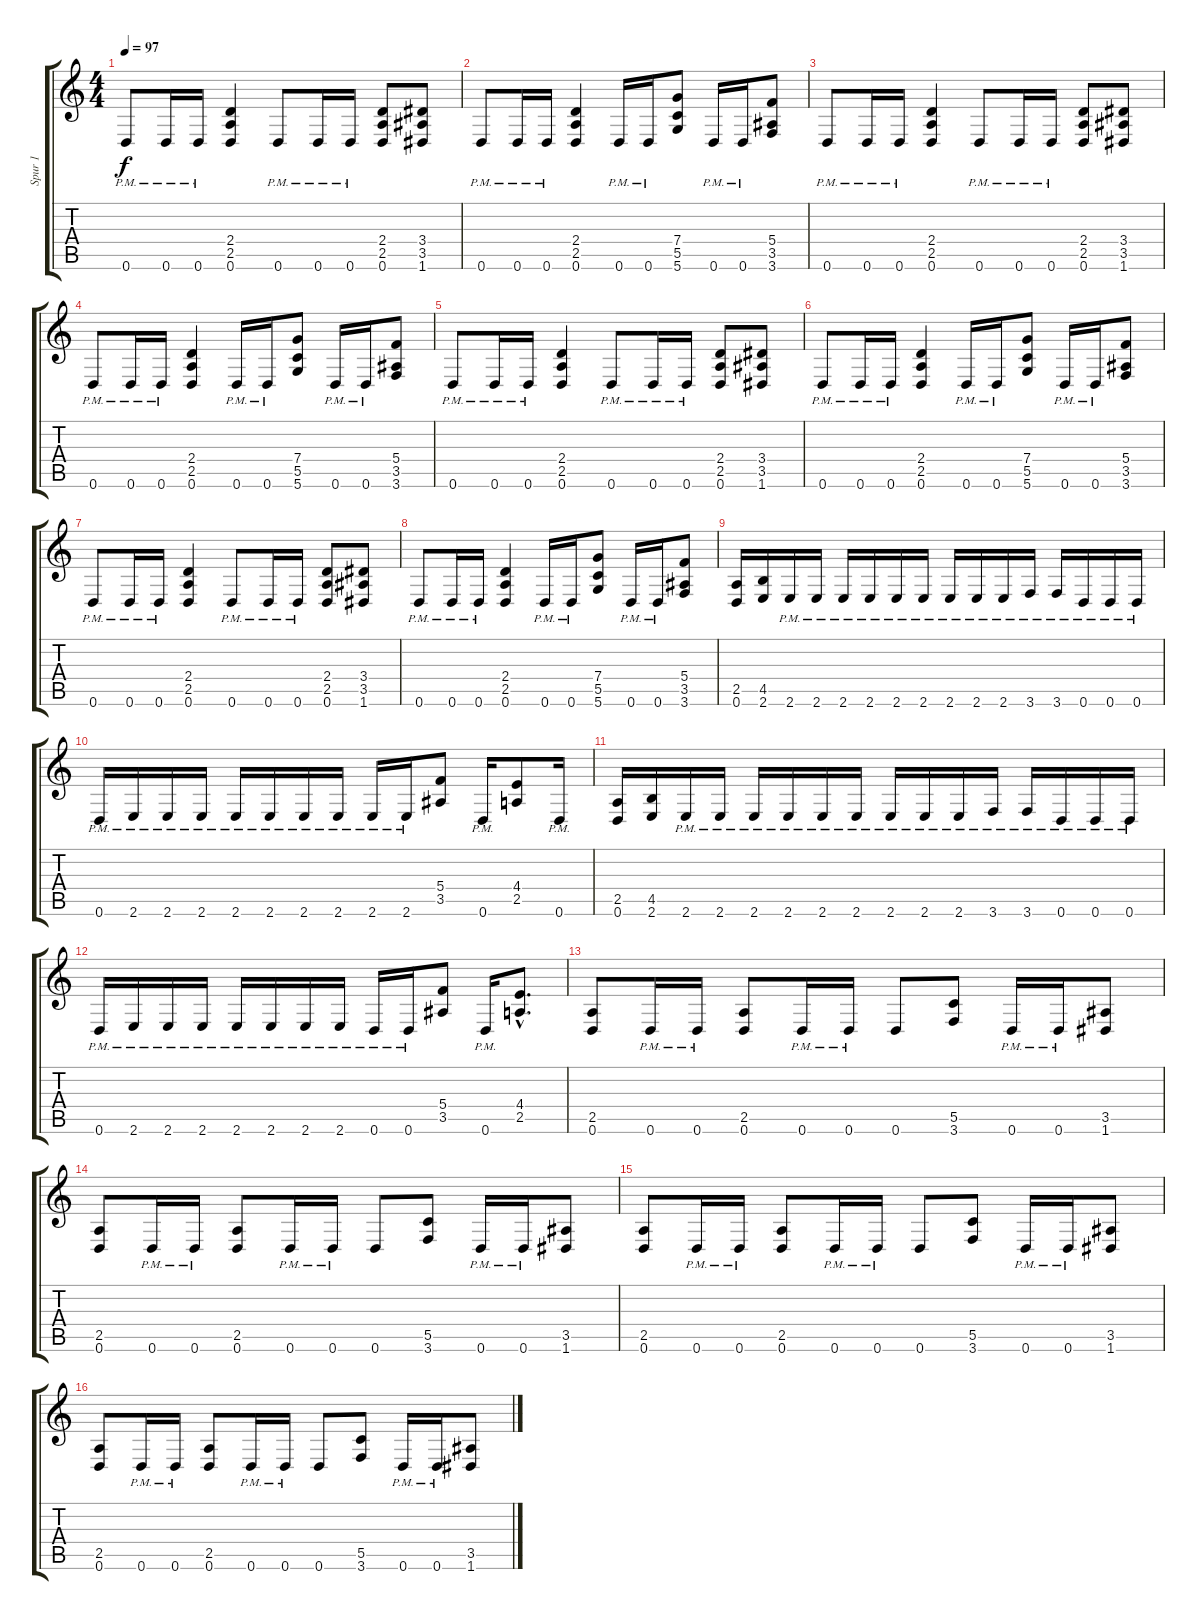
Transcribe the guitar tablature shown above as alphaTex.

\track ("Spur 1" "Spur 1") {instrument distortionguitar}
\staff {score tabs}
\tuning (D4 A3 F3 C3 G2 D2) {hide}
\ts (4 4)
\tempo 97
\clef g2
\ks c
0.6{pm}.8{dy f} 0.6{pm}.16 0.6{pm}.16 (2.4 2.5 0.6).4 0.6{pm}.8 0.6{pm}.16 0.6{pm}.16 (2.4 2.5 0.6).8 (3.4 3.5 1.6).8 |
0.6{pm}.8 0.6{pm}.16 0.6{pm}.16 (2.4 2.5 0.6).4 0.6{pm}.16 0.6{pm}.16 (7.4 5.5 5.6).8 0.6{pm}.16 0.6{pm}.16 (5.4 3.5 3.6).8 |
0.6{pm}.8 0.6{pm}.16 0.6{pm}.16 (2.4 2.5 0.6).4 0.6{pm}.8 0.6{pm}.16 0.6{pm}.16 (2.4 2.5 0.6).8 (3.4 3.5 1.6).8 |
0.6{pm}.8 0.6{pm}.16 0.6{pm}.16 (2.4 2.5 0.6).4 0.6{pm}.16 0.6{pm}.16 (7.4 5.5 5.6).8 0.6{pm}.16 0.6{pm}.16 (5.4 3.5 3.6).8 |
0.6{pm}.8 0.6{pm}.16 0.6{pm}.16 (2.4 2.5 0.6).4 0.6{pm}.8 0.6{pm}.16 0.6{pm}.16 (2.4 2.5 0.6).8 (3.4 3.5 1.6).8 |
0.6{pm}.8 0.6{pm}.16 0.6{pm}.16 (2.4 2.5 0.6).4 0.6{pm}.16 0.6{pm}.16 (7.4 5.5 5.6).8 0.6{pm}.16 0.6{pm}.16 (5.4 3.5 3.6).8 |
0.6{pm}.8 0.6{pm}.16 0.6{pm}.16 (2.4 2.5 0.6).4 0.6{pm}.8 0.6{pm}.16 0.6{pm}.16 (2.4 2.5 0.6).8 (3.4 3.5 1.6).8 |
0.6{pm}.8 0.6{pm}.16 0.6{pm}.16 (2.4 2.5 0.6).4 0.6{pm}.16 0.6{pm}.16 (7.4 5.5 5.6).8 0.6{pm}.16 0.6{pm}.16 (5.4 3.5 3.6).8 |
(2.5 0.6).16 (4.5 2.6).16 2.6{pm}.16 2.6{pm}.16 2.6{pm}.16 2.6{pm}.16 2.6{pm}.16 2.6{pm}.16 2.6{pm}.16 2.6{pm}.16 2.6{pm}.16 3.6{pm}.16 3.6{pm}.16 0.6{pm}.16 0.6{pm}.16 0.6{pm}.16 |
0.6{pm}.16 2.6{pm}.16 2.6{pm}.16 2.6{pm}.16 2.6{pm}.16 2.6{pm}.16 2.6{pm}.16 2.6{pm}.16 2.6{pm}.16 2.6{pm}.16 (5.4 3.5).8 0.6{pm}.16 (4.4 2.5).8 0.6{pm}.16 |
(2.5 0.6).16 (4.5 2.6).16 2.6{pm}.16 2.6{pm}.16 2.6{pm}.16 2.6{pm}.16 2.6{pm}.16 2.6{pm}.16 2.6{pm}.16 2.6{pm}.16 2.6{pm}.16 3.6{pm}.16 3.6{pm}.16 0.6{pm}.16 0.6{pm}.16 0.6{pm}.16 |
0.6{pm}.16 2.6{pm}.16 2.6{pm}.16 2.6{pm}.16 2.6{pm}.16 2.6{pm}.16 2.6{pm}.16 2.6{pm}.16 0.6{pm}.16 0.6{pm}.16 (5.4 3.5).8 0.6{pm}.16 (4.4{hac} 2.5{hac}).8{d} |
(2.5 0.6).8 0.6{pm}.16 0.6{pm}.16 (2.5 0.6).8 0.6{pm}.16 0.6{pm}.16 0.6.8 (5.5 3.6).8 0.6{pm}.16 0.6{pm}.16 (3.5 1.6).8 |
(2.5 0.6).8 0.6{pm}.16 0.6{pm}.16 (2.5 0.6).8 0.6{pm}.16 0.6{pm}.16 0.6.8 (5.5 3.6).8 0.6{pm}.16 0.6{pm}.16 (3.5 1.6).8 |
(2.5 0.6).8 0.6{pm}.16 0.6{pm}.16 (2.5 0.6).8 0.6{pm}.16 0.6{pm}.16 0.6.8 (5.5 3.6).8 0.6{pm}.16 0.6{pm}.16 (3.5 1.6).8 |
(2.5 0.6).8 0.6{pm}.16 0.6{pm}.16 (2.5 0.6).8 0.6{pm}.16 0.6{pm}.16 0.6.8 (5.5 3.6).8 0.6{pm}.16 0.6{pm}.16 (3.5 1.6).8
